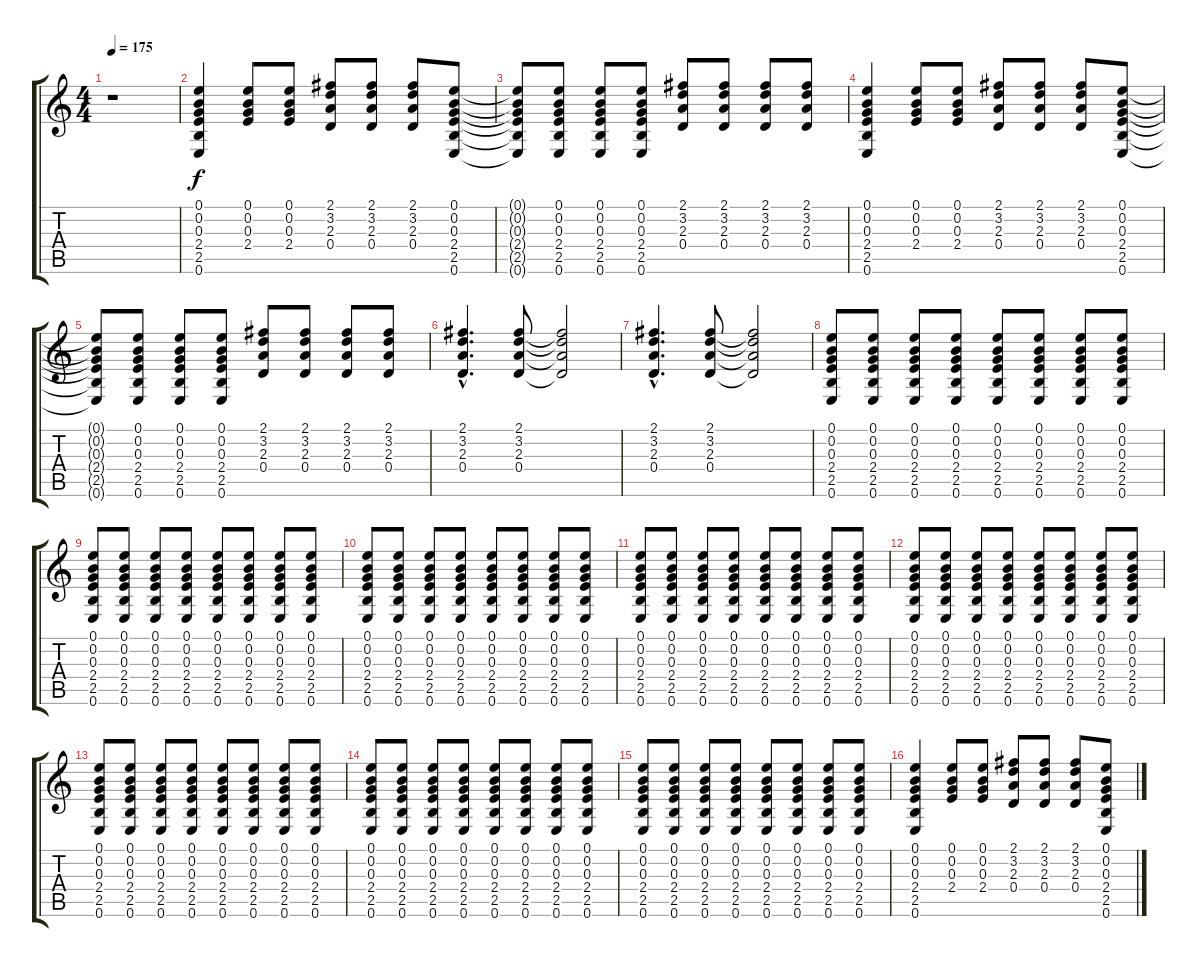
\track "" {instrument electricguitarmuted}
\staff {score tabs}
\tuning (E4 B3 G3 D3 A2 E2) {hide}
\ts (4 4)
\tempo 175
\clef g2
\ks c
r.1{dy f instrument electricguitarmuted} |
(0.1 0.2 0.3 2.4 2.5 0.6).4 (0.1 0.2 0.3 2.4).8 (0.1 0.2 0.3 2.4).8 (2.1 3.2 2.3 0.4).8 (2.1 3.2 2.3 0.4).8 (2.1 3.2 2.3 0.4).8 (0.1 0.2 0.3 2.4 2.5 0.6).8 |
(0.1{t} 0.2{t} 0.3{t} 2.4{t} 2.5{t} 0.6{t}).8 (0.1 0.2 0.3 2.4 2.5 0.6).8 (0.1 0.2 0.3 2.4 2.5 0.6).8 (0.1 0.2 0.3 2.4 2.5 0.6).8 (2.1 3.2 2.3 0.4).8 (2.1 3.2 2.3 0.4).8 (2.1 3.2 2.3 0.4).8 (2.1 3.2 2.3 0.4).8 |
(0.1 0.2 0.3 2.4 2.5 0.6).4 (0.1 0.2 0.3 2.4).8 (0.1 0.2 0.3 2.4).8 (2.1 3.2 2.3 0.4).8 (2.1 3.2 2.3 0.4).8 (2.1 3.2 2.3 0.4).8 (0.1 0.2 0.3 2.4 2.5 0.6).8 |
(0.1{t} 0.2{t} 0.3{t} 2.4{t} 2.5{t} 0.6{t}).8 (0.1 0.2 0.3 2.4 2.5 0.6).8 (0.1 0.2 0.3 2.4 2.5 0.6).8 (0.1 0.2 0.3 2.4 2.5 0.6).8 (2.1 3.2 2.3 0.4).8 (2.1 3.2 2.3 0.4).8 (2.1 3.2 2.3 0.4).8 (2.1 3.2 2.3 0.4).8 |
(2.1{hac} 3.2{hac} 2.3{hac} 0.4{hac}).4{d} (2.1 3.2 2.3 0.4).8 (2.1{t} 3.2{t} 2.3{t} 0.4{t}).2 |
(2.1{hac} 3.2{hac} 2.3{hac} 0.4{hac}).4{d} (2.1 3.2 2.3 0.4).8 (2.1{t} 3.2{t} 2.3{t} 0.4{t}).2 |
(0.1 0.2 0.3 2.4 2.5 0.6).8 (0.1 0.2 0.3 2.4 2.5 0.6).8 (0.1 0.2 0.3 2.4 2.5 0.6).8 (0.1 0.2 0.3 2.4 2.5 0.6).8 (0.1 0.2 0.3 2.4 2.5 0.6).8 (0.1 0.2 0.3 2.4 2.5 0.6).8 (0.1 0.2 0.3 2.4 2.5 0.6).8 (0.1 0.2 0.3 2.4 2.5 0.6).8 |
(0.1 0.2 0.3 2.4 2.5 0.6).8 (0.1 0.2 0.3 2.4 2.5 0.6).8 (0.1 0.2 0.3 2.4 2.5 0.6).8 (0.1 0.2 0.3 2.4 2.5 0.6).8 (0.1 0.2 0.3 2.4 2.5 0.6).8 (0.1 0.2 0.3 2.4 2.5 0.6).8 (0.1 0.2 0.3 2.4 2.5 0.6).8 (0.1 0.2 0.3 2.4 2.5 0.6).8 |
(0.1 0.2 0.3 2.4 2.5 0.6).8 (0.1 0.2 0.3 2.4 2.5 0.6).8 (0.1 0.2 0.3 2.4 2.5 0.6).8 (0.1 0.2 0.3 2.4 2.5 0.6).8 (0.1 0.2 0.3 2.4 2.5 0.6).8 (0.1 0.2 0.3 2.4 2.5 0.6).8 (0.1 0.2 0.3 2.4 2.5 0.6).8 (0.1 0.2 0.3 2.4 2.5 0.6).8 |
(0.1 0.2 0.3 2.4 2.5 0.6).8 (0.1 0.2 0.3 2.4 2.5 0.6).8 (0.1 0.2 0.3 2.4 2.5 0.6).8 (0.1 0.2 0.3 2.4 2.5 0.6).8 (0.1 0.2 0.3 2.4 2.5 0.6).8 (0.1 0.2 0.3 2.4 2.5 0.6).8 (0.1 0.2 0.3 2.4 2.5 0.6).8 (0.1 0.2 0.3 2.4 2.5 0.6).8 |
(0.1 0.2 0.3 2.4 2.5 0.6).8 (0.1 0.2 0.3 2.4 2.5 0.6).8 (0.1 0.2 0.3 2.4 2.5 0.6).8 (0.1 0.2 0.3 2.4 2.5 0.6).8 (0.1 0.2 0.3 2.4 2.5 0.6).8 (0.1 0.2 0.3 2.4 2.5 0.6).8 (0.1 0.2 0.3 2.4 2.5 0.6).8 (0.1 0.2 0.3 2.4 2.5 0.6).8 |
(0.1 0.2 0.3 2.4 2.5 0.6).8 (0.1 0.2 0.3 2.4 2.5 0.6).8 (0.1 0.2 0.3 2.4 2.5 0.6).8 (0.1 0.2 0.3 2.4 2.5 0.6).8 (0.1 0.2 0.3 2.4 2.5 0.6).8 (0.1 0.2 0.3 2.4 2.5 0.6).8 (0.1 0.2 0.3 2.4 2.5 0.6).8 (0.1 0.2 0.3 2.4 2.5 0.6).8 |
(0.1 0.2 0.3 2.4 2.5 0.6).8 (0.1 0.2 0.3 2.4 2.5 0.6).8 (0.1 0.2 0.3 2.4 2.5 0.6).8 (0.1 0.2 0.3 2.4 2.5 0.6).8 (0.1 0.2 0.3 2.4 2.5 0.6).8 (0.1 0.2 0.3 2.4 2.5 0.6).8 (0.1 0.2 0.3 2.4 2.5 0.6).8 (0.1 0.2 0.3 2.4 2.5 0.6).8 |
(0.1 0.2 0.3 2.4 2.5 0.6).8 (0.1 0.2 0.3 2.4 2.5 0.6).8 (0.1 0.2 0.3 2.4 2.5 0.6).8 (0.1 0.2 0.3 2.4 2.5 0.6).8 (0.1 0.2 0.3 2.4 2.5 0.6).8 (0.1 0.2 0.3 2.4 2.5 0.6).8 (0.1 0.2 0.3 2.4 2.5 0.6).8 (0.1 0.2 0.3 2.4 2.5 0.6).8 |
(0.1 0.2 0.3 2.4 2.5 0.6).4 (0.1 0.2 0.3 2.4).8 (0.1 0.2 0.3 2.4).8 (2.1 3.2 2.3 0.4).8 (2.1 3.2 2.3 0.4).8 (2.1 3.2 2.3 0.4).8 (0.1 0.2 0.3 2.4 2.5 0.6).8
